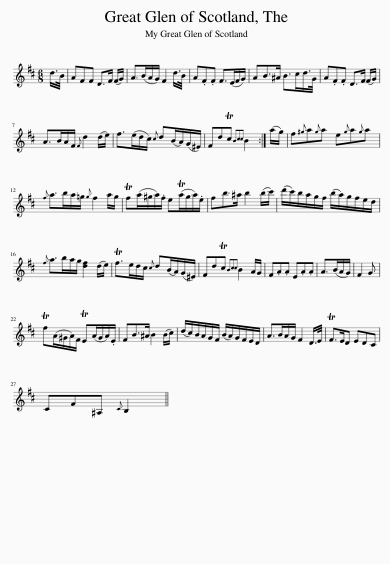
X:1
L:1/8
M:6/8
I:linebreak $
K:D
V:1 treble
V:1
 d/>B/ | AFF D>F (F/G/) | A>(BA/G/) F2 d/>B/ | A.F.F F>(EF/G/) | AB>^A B>cd/>G/ | %5
 A.F.F D>F (F/G/) |$ A>BA/F/{F} d2 (d/e/) | f>(ed/c/){c} d(B/A/)(G/^E/) | FdTc{Bcc} B2 :| (a/g/) | %10
 f{^g}a{g}a e{g}a{g}a |${f} a>ba/=g/{g} f2 a/g/ | Tf(a/^g/a/).f/ e(Ta/g/a/).e/ | fb>^a b2 (b/c'/) | (d'/c'/)b/a/g/f/ (b/a/)g/f/e/d/ |$ %15
{f} a>ba/g/ [df]2 (d/e/) | Tf>ed/c/{c} d(B/A/)(G/^E/) | FdTc{Bcc} B2 A/G/ | F.A.A E.A.A | A>(BA/G/) | %20
 F2 G |$ Tf(A/^G/A/)F/ TE(A/G/A/).E/ | FB>^A B2 (B/c/) | (d/c/)B/A/G/F/ (B/A/)G/F/E/D/ | A>BA/G/ F2 D/>E/ | %25
 TF>ED EDC |$ CF^A,{C} B,2 || %27
